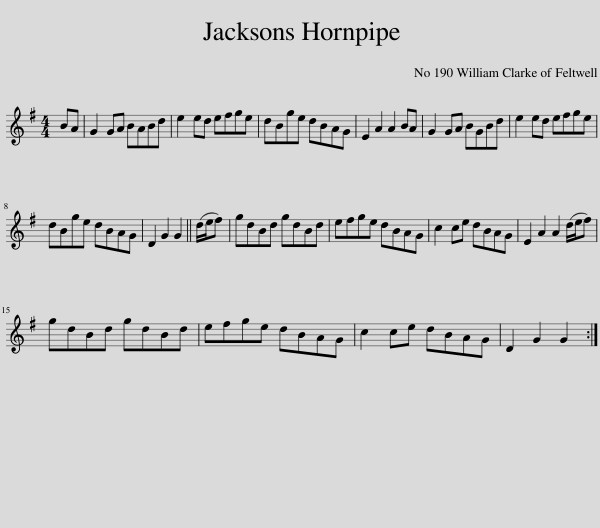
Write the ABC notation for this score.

X:1
L:1/8
M:4/4
I:linebreak $
K:G
V:1 treble
V:1
 BA | G2 GA BABd | e2 ed efge | dBge dBAG | E2 A2 A2 BA | %5
 G2 GA BGBd | e2 ed efge |$ dBge dBAG | D2 G2 G2 || (d/e/f) | %10
 gdBd gdBd | efge dBAG | c2 ce dBAG | E2 A2 A2 (d/e/f) |$ gdBd gdBd | %15
 efge dBAG | c2 ce dBAG | D2 G2 G2 :| %18
